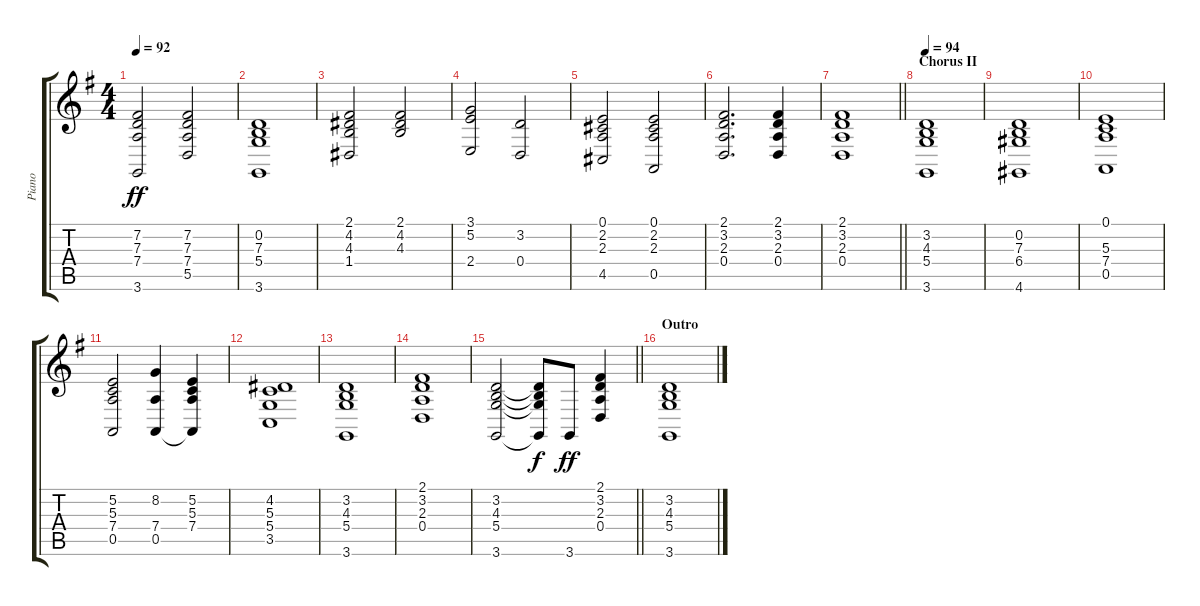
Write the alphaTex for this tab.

\track ("Piano" "Piano") {instrument brightacousticpiano}
\staff {score tabs}
\tuning (E4 B3 G3 D3 A2 E2) {hide}
\ts (4 4)
\tempo 92
\clef g2
\ks g
(7.2 7.3 7.4 3.6).2{dy ff} (7.2 7.3 7.4 5.5).2 |
(0.2 7.3 5.4 3.6).1 |
(2.1 4.2 4.3 1.4).2 (2.1 4.2 4.3).2 |
(3.1 5.2 2.4).2 (3.2 0.4).2 |
(0.1 2.2 2.3 4.5).2 (0.1 2.2 2.3 0.5).2 |
(2.1 3.2 2.3 0.4).2{d} (2.1 3.2 2.3 0.4).4 |
\barLineRight lightlight
(2.1 3.2 2.3 0.4).1 |
\section ("" "Chorus II")
\tempo 94
(3.2 4.3 5.4 3.6).1 |
(0.2 7.3 6.4 4.6).1 |
(0.1 5.3 7.4 0.5).1 |
(5.2 5.3 7.4 0.5).2 (8.2 7.4 0.5).4 (5.2 5.3 7.4 0.5{t}).4 |
(4.2 5.3 5.4 3.5).1 |
(3.2 4.3 5.4 3.6).1 |
(2.1 3.2 2.3 0.4).1 |
\barLineRight lightlight
(3.2 4.3 5.4 3.6).2 (3.2{t} 4.3{t} 5.4{t} 3.6{t}).8{dy f} 3.6.8{dy ff} (2.1 3.2 2.3 0.4).4 |
\section ("" "Outro")
(3.2 4.3 5.4 3.6).1
